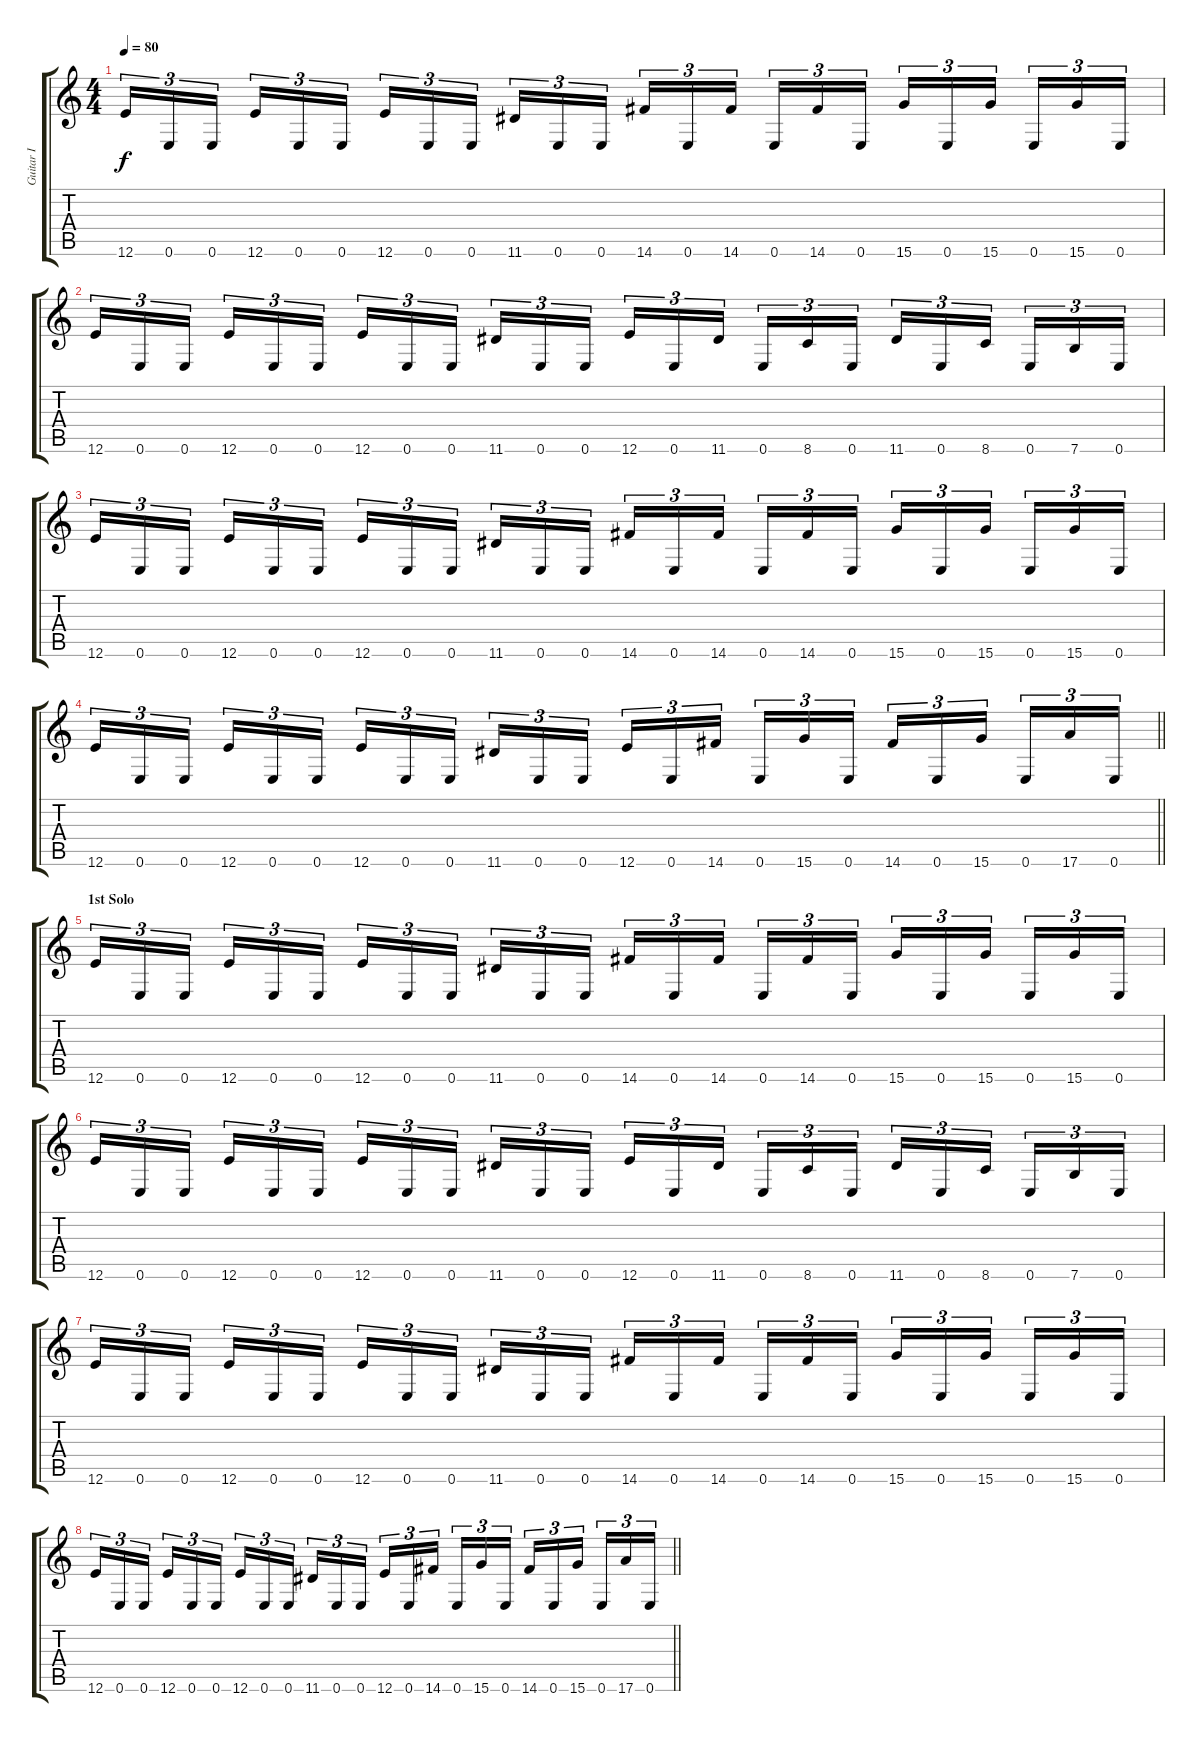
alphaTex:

\track ("Guitar I" "Guitar I") {instrument distortionguitar}
\staff {score tabs}
\tuning (E4 B3 G3 D3 A2 E2) {hide}
\ts (4 4)
\tempo 80
\clef g2
\ks c
12.6.16{tu (3 2) dy f} 0.6.16{tu (3 2)} 0.6.16{tu (3 2) beam splitsecondary} 12.6.16{tu (3 2)} 0.6.16{tu (3 2)} 0.6.16{tu (3 2)} 12.6.16{tu (3 2)} 0.6.16{tu (3 2)} 0.6.16{tu (3 2) beam splitsecondary} 11.6.16{tu (3 2)} 0.6.16{tu (3 2)} 0.6.16{tu (3 2)} 14.6.16{tu (3 2)} 0.6.16{tu (3 2)} 14.6.16{tu (3 2) beam splitsecondary} 0.6.16{tu (3 2)} 14.6.16{tu (3 2)} 0.6.16{tu (3 2)} 15.6.16{tu (3 2)} 0.6.16{tu (3 2)} 15.6.16{tu (3 2) beam splitsecondary} 0.6.16{tu (3 2)} 15.6.16{tu (3 2)} 0.6.16{tu (3 2)} |
12.6.16{tu (3 2)} 0.6.16{tu (3 2)} 0.6.16{tu (3 2) beam splitsecondary} 12.6.16{tu (3 2)} 0.6.16{tu (3 2)} 0.6.16{tu (3 2)} 12.6.16{tu (3 2)} 0.6.16{tu (3 2)} 0.6.16{tu (3 2) beam splitsecondary} 11.6.16{tu (3 2)} 0.6.16{tu (3 2)} 0.6.16{tu (3 2)} 12.6.16{tu (3 2)} 0.6.16{tu (3 2)} 11.6.16{tu (3 2) beam splitsecondary} 0.6.16{tu (3 2)} 8.6.16{tu (3 2)} 0.6.16{tu (3 2)} 11.6.16{tu (3 2)} 0.6.16{tu (3 2)} 8.6.16{tu (3 2) beam splitsecondary} 0.6.16{tu (3 2)} 7.6.16{tu (3 2)} 0.6.16{tu (3 2)} |
12.6.16{tu (3 2)} 0.6.16{tu (3 2)} 0.6.16{tu (3 2) beam splitsecondary} 12.6.16{tu (3 2)} 0.6.16{tu (3 2)} 0.6.16{tu (3 2)} 12.6.16{tu (3 2)} 0.6.16{tu (3 2)} 0.6.16{tu (3 2) beam splitsecondary} 11.6.16{tu (3 2)} 0.6.16{tu (3 2)} 0.6.16{tu (3 2)} 14.6.16{tu (3 2)} 0.6.16{tu (3 2)} 14.6.16{tu (3 2) beam splitsecondary} 0.6.16{tu (3 2)} 14.6.16{tu (3 2)} 0.6.16{tu (3 2)} 15.6.16{tu (3 2)} 0.6.16{tu (3 2)} 15.6.16{tu (3 2) beam splitsecondary} 0.6.16{tu (3 2)} 15.6.16{tu (3 2)} 0.6.16{tu (3 2)} |
\barLineRight lightlight
12.6.16{tu (3 2)} 0.6.16{tu (3 2)} 0.6.16{tu (3 2) beam splitsecondary} 12.6.16{tu (3 2)} 0.6.16{tu (3 2)} 0.6.16{tu (3 2)} 12.6.16{tu (3 2)} 0.6.16{tu (3 2)} 0.6.16{tu (3 2) beam splitsecondary} 11.6.16{tu (3 2)} 0.6.16{tu (3 2)} 0.6.16{tu (3 2)} 12.6.16{tu (3 2)} 0.6.16{tu (3 2)} 14.6.16{tu (3 2) beam splitsecondary} 0.6.16{tu (3 2)} 15.6.16{tu (3 2)} 0.6.16{tu (3 2)} 14.6.16{tu (3 2)} 0.6.16{tu (3 2)} 15.6.16{tu (3 2) beam splitsecondary} 0.6.16{tu (3 2)} 17.6.16{tu (3 2)} 0.6.16{tu (3 2)} |
\section ("" "1st Solo")
12.6.16{tu (3 2)} 0.6.16{tu (3 2)} 0.6.16{tu (3 2) beam splitsecondary} 12.6.16{tu (3 2)} 0.6.16{tu (3 2)} 0.6.16{tu (3 2)} 12.6.16{tu (3 2)} 0.6.16{tu (3 2)} 0.6.16{tu (3 2) beam splitsecondary} 11.6.16{tu (3 2)} 0.6.16{tu (3 2)} 0.6.16{tu (3 2)} 14.6.16{tu (3 2)} 0.6.16{tu (3 2)} 14.6.16{tu (3 2) beam splitsecondary} 0.6.16{tu (3 2)} 14.6.16{tu (3 2)} 0.6.16{tu (3 2)} 15.6.16{tu (3 2)} 0.6.16{tu (3 2)} 15.6.16{tu (3 2) beam splitsecondary} 0.6.16{tu (3 2)} 15.6.16{tu (3 2)} 0.6.16{tu (3 2)} |
12.6.16{tu (3 2)} 0.6.16{tu (3 2)} 0.6.16{tu (3 2) beam splitsecondary} 12.6.16{tu (3 2)} 0.6.16{tu (3 2)} 0.6.16{tu (3 2)} 12.6.16{tu (3 2)} 0.6.16{tu (3 2)} 0.6.16{tu (3 2) beam splitsecondary} 11.6.16{tu (3 2)} 0.6.16{tu (3 2)} 0.6.16{tu (3 2)} 12.6.16{tu (3 2)} 0.6.16{tu (3 2)} 11.6.16{tu (3 2) beam splitsecondary} 0.6.16{tu (3 2)} 8.6.16{tu (3 2)} 0.6.16{tu (3 2)} 11.6.16{tu (3 2)} 0.6.16{tu (3 2)} 8.6.16{tu (3 2) beam splitsecondary} 0.6.16{tu (3 2)} 7.6.16{tu (3 2)} 0.6.16{tu (3 2)} |
12.6.16{tu (3 2)} 0.6.16{tu (3 2)} 0.6.16{tu (3 2) beam splitsecondary} 12.6.16{tu (3 2)} 0.6.16{tu (3 2)} 0.6.16{tu (3 2)} 12.6.16{tu (3 2)} 0.6.16{tu (3 2)} 0.6.16{tu (3 2) beam splitsecondary} 11.6.16{tu (3 2)} 0.6.16{tu (3 2)} 0.6.16{tu (3 2)} 14.6.16{tu (3 2)} 0.6.16{tu (3 2)} 14.6.16{tu (3 2) beam splitsecondary} 0.6.16{tu (3 2)} 14.6.16{tu (3 2)} 0.6.16{tu (3 2)} 15.6.16{tu (3 2)} 0.6.16{tu (3 2)} 15.6.16{tu (3 2) beam splitsecondary} 0.6.16{tu (3 2)} 15.6.16{tu (3 2)} 0.6.16{tu (3 2)} |
\barLineRight lightlight
12.6.16{tu (3 2)} 0.6.16{tu (3 2)} 0.6.16{tu (3 2) beam splitsecondary} 12.6.16{tu (3 2)} 0.6.16{tu (3 2)} 0.6.16{tu (3 2)} 12.6.16{tu (3 2)} 0.6.16{tu (3 2)} 0.6.16{tu (3 2) beam splitsecondary} 11.6.16{tu (3 2)} 0.6.16{tu (3 2)} 0.6.16{tu (3 2)} 12.6.16{tu (3 2)} 0.6.16{tu (3 2)} 14.6.16{tu (3 2) beam splitsecondary} 0.6.16{tu (3 2)} 15.6.16{tu (3 2)} 0.6.16{tu (3 2)} 14.6.16{tu (3 2)} 0.6.16{tu (3 2)} 15.6.16{tu (3 2) beam splitsecondary} 0.6.16{tu (3 2)} 17.6.16{tu (3 2)} 0.6.16{tu (3 2)}
